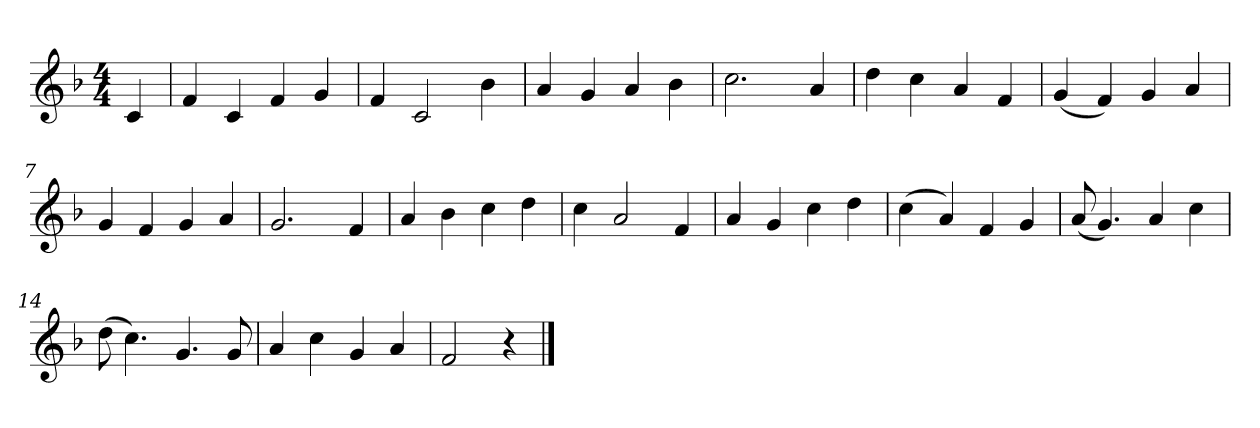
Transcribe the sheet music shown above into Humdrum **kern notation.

**kern
*part1
*staff1
*clefG2
*k[b-]
*F:
*M4/4
*MM80
=
4c
=1
4f
4c
4f
4g
=2
4f
2c
4b-
=3
4a
4g
4a
4b-
=4
2.cc
4a
=5
4dd
4cc
4a
4f
=6
(4g
4f)
4g
4a
=7
4g
4f
4g
4a
=8
2.g
4f
=9
4a
4b-
4cc
4dd
=10
4cc
2a
4f
=11
4a
4g
4cc
4dd
=12
(4cc
4a)
4f
4g
=13
(8a
4.g)
4a
4cc
=14
(8dd
4.cc)
4.g
8g
=15
4a
4cc
4g
4a
=16
2f
4r
==
*-
